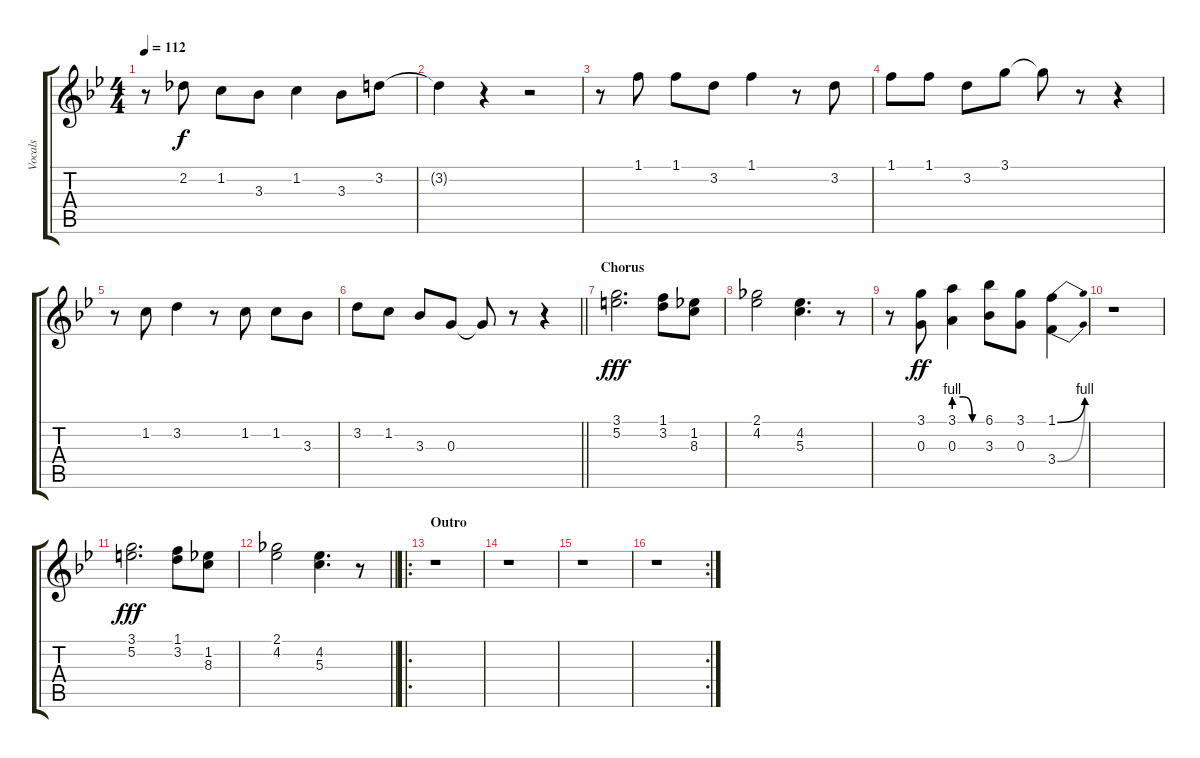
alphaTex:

\track ("Vocals" "Vocals") {instrument overdrivenguitar}
\staff {score tabs}
\tuning (E4 B3 G3 D3 A2 E2) {hide}
\ts (4 4)
\tempo 112
\clef g2
\ks bb
r.8{dy mf} 2.2.8{dy f} 1.2.8 3.3.8 1.2.4 3.3.8 3.2.8 |
3.2{t}.4 r.4 r.2 |
r.8 1.1.8 1.1.8 3.2.8 1.1.4 r.8 3.2.8 |
1.1.8 1.1.8 3.2.8 3.1.8 3.1{t}.8 r.8 r.4 |
r.8 1.2.8 3.2.4 r.8 1.2.8 1.2.8 3.3.8 |
\barLineRight lightlight
3.2.8 1.2.8 3.3.8 0.3.8 0.3{t}.8 r.8 r.4 |
\section ("" "Chorus")
(3.1 5.2).2{d dy fff} (1.1 3.2).8 (1.2 8.3).8 |
(2.1 4.2).2 (4.2 5.3).4{d} r.8 |
r.8 (3.1 0.3).8{dy ff} (3.1{be (custom 0 4 20 4 40 0 60 0)} 0.3{be (custom 0 4 20 4 40 0 60 0)}).4 (6.1 3.3).8 (3.1 0.3).8 (1.1{be (bend 0 0 60 4)} 3.4{be (bend 0 0 60 4)}).4 |
r.1 |
(3.1 5.2).2{d dy fff} (1.1 3.2).8 (1.2 8.3).8 |
\barLineRight lightlight
(2.1 4.2).2 (4.2 5.3).4{d} r.8 |
\ro
\section ("" "Outro")
r.1 |
r.1 |
r.1 |
\rc 2
r.1
